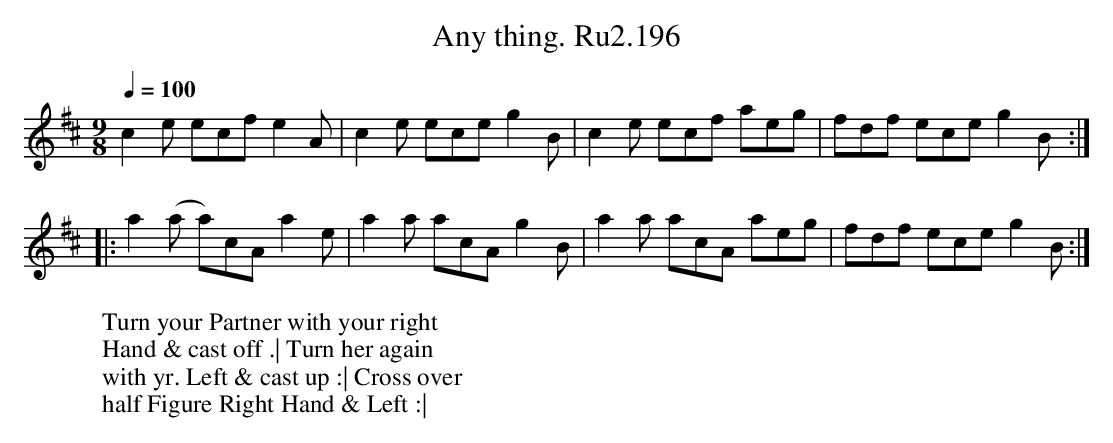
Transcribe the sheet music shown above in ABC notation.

X:1
T:Any thing. Ru2.196
M:9/8
L:1/8
Q:1/4=100
K:Amix
c2e ecfe2A|c2e eceg2B|c2e ecf aeg|fdf ece g2B:|
|:a2(a a)cAa2e|a2 a acAg2B|a2 a acA aeg|fdf eceg2B:|
W:Turn your Partner with your right
W:Hand & cast off .| Turn her again
W:with yr. Left & cast up :| Cross over
W:half Figure Right Hand & Left :|
